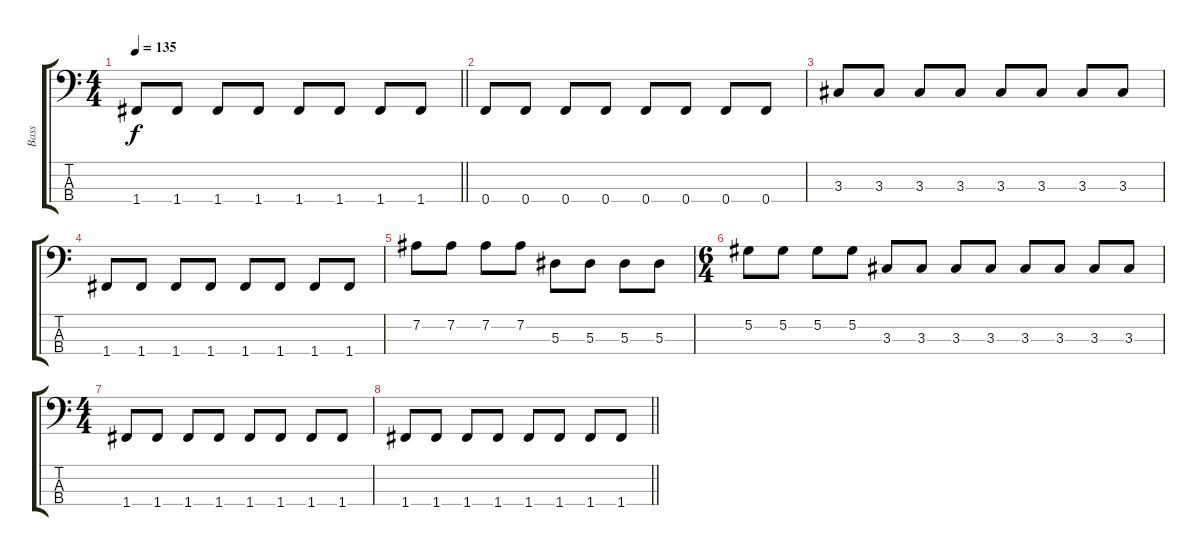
\track ("Bass" "Bass") {instrument electricbassfinger}
\staff {score tabs}
\tuning (Ab2 Eb2 Bb1 F1) {hide}
\ts (4 4)
\tempo 135
\clef f4
\barLineRight lightlight
\ks c
1.4.8{dy f} 1.4.8 1.4.8 1.4.8 1.4.8 1.4.8 1.4.8 1.4.8 |
0.4.8 0.4.8 0.4.8 0.4.8 0.4.8{volume 0} 0.4.8 0.4.8 0.4.8 |
3.3.8 3.3.8 3.3.8 3.3.8 3.3.8 3.3.8 3.3.8 3.3.8 |
1.4.8 1.4.8 1.4.8 1.4.8 1.4.8 1.4.8 1.4.8 1.4.8 |
7.2.8 7.2.8 7.2.8 7.2.8 5.3.8 5.3.8 5.3.8 5.3.8 |
\ts (6 4)
5.2.8 5.2.8 5.2.8 5.2.8 3.3.8 3.3.8 3.3.8 3.3.8 3.3.8 3.3.8 3.3.8 3.3.8 |
\ts (4 4)
1.4.8 1.4.8 1.4.8 1.4.8 1.4.8 1.4.8 1.4.8 1.4.8 |
\barLineRight lightlight
1.4.8 1.4.8 1.4.8 1.4.8 1.4.8 1.4.8 1.4.8 1.4.8
